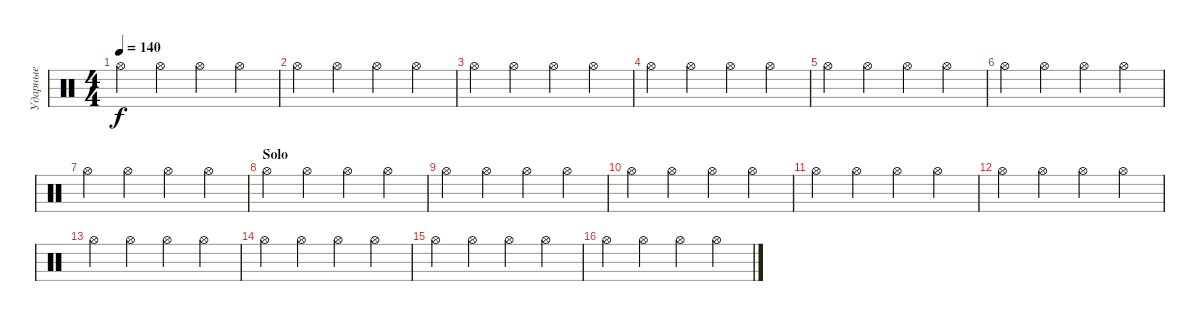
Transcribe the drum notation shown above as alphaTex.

\track ("Ударные" "Ударные") {instrument percussion}
\staff {score}
\articulation defaults
\ts (4 4)
\tempo 140
\clef neutral
\ks c "Hi-Hat (open)".4{dy f} "Hi-Hat (open)".4 "Hi-Hat (open)".4 "Hi-Hat (open)".4
|
"Hi-Hat (open)".4 "Hi-Hat (open)".4 "Hi-Hat (open)".4 "Hi-Hat (open)".4 |
"Hi-Hat (open)".4 "Hi-Hat (open)".4 "Hi-Hat (open)".4 "Hi-Hat (open)".4 |
"Hi-Hat (open)".4 "Hi-Hat (open)".4 "Hi-Hat (open)".4 "Hi-Hat (open)".4 |
"Hi-Hat (open)".4 "Hi-Hat (open)".4 "Hi-Hat (open)".4 "Hi-Hat (open)".4 |
"Hi-Hat (open)".4 "Hi-Hat (open)".4 "Hi-Hat (open)".4 "Hi-Hat (open)".4 |
"Hi-Hat (open)".4 "Hi-Hat (open)".4 "Hi-Hat (open)".4 "Hi-Hat (open)".4 |
\section ("" "Solo")
"Hi-Hat (open)".4 "Hi-Hat (open)".4 "Hi-Hat (open)".4 "Hi-Hat (open)".4 |
"Hi-Hat (open)".4 "Hi-Hat (open)".4 "Hi-Hat (open)".4 "Hi-Hat (open)".4 |
"Hi-Hat (open)".4 "Hi-Hat (open)".4 "Hi-Hat (open)".4 "Hi-Hat (open)".4 |
"Hi-Hat (open)".4 "Hi-Hat (open)".4 "Hi-Hat (open)".4 "Hi-Hat (open)".4 |
"Hi-Hat (open)".4 "Hi-Hat (open)".4 "Hi-Hat (open)".4 "Hi-Hat (open)".4 |
"Hi-Hat (open)".4 "Hi-Hat (open)".4 "Hi-Hat (open)".4 "Hi-Hat (open)".4 |
"Hi-Hat (open)".4 "Hi-Hat (open)".4 "Hi-Hat (open)".4 "Hi-Hat (open)".4 |
"Hi-Hat (open)".4 "Hi-Hat (open)".4 "Hi-Hat (open)".4 "Hi-Hat (open)".4 |
"Hi-Hat (open)".4 "Hi-Hat (open)".4 "Hi-Hat (open)".4 "Hi-Hat (open)".4
